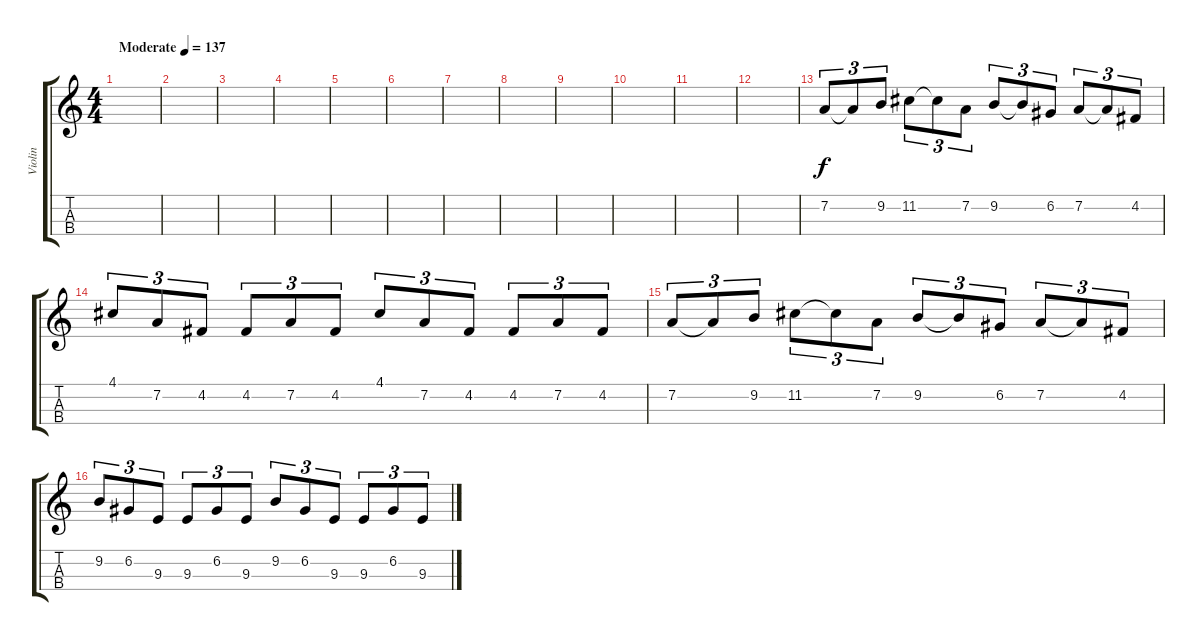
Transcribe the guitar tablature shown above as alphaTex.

\track ("Violin" "Violin") {instrument violin}
\staff {score tabs}
\tuning (A4 D4 G3 C3) {hide}
\ts (4 4)
\tempo (137 "Moderate")
\clef g2
\ks c
|
|
|
|
|
|
|
|
|
|
|
|
7.2.8{tu (3 2)} 7.2{t}.8{tu (3 2)} 9.2.8{tu (3 2)} 11.2.8{tu (3 2)} 11.2{t}.8{tu (3 2)} 7.2.8{tu (3 2)} 9.2.8{tu (3 2)} 9.2{t}.8{tu (3 2)} 6.2.8{tu (3 2)} 7.2.8{tu (3 2)} 7.2{t}.8{tu (3 2)} 4.2.8{tu (3 2)} |
4.1.8{tu (3 2)} 7.2.8{tu (3 2)} 4.2.8{tu (3 2)} 4.2.8{tu (3 2)} 7.2.8{tu (3 2)} 4.2.8{tu (3 2)} 4.1.8{tu (3 2)} 7.2.8{tu (3 2)} 4.2.8{tu (3 2)} 4.2.8{tu (3 2)} 7.2.8{tu (3 2)} 4.2.8{tu (3 2)} |
7.2.8{tu (3 2)} 7.2{t}.8{tu (3 2)} 9.2.8{tu (3 2)} 11.2.8{tu (3 2)} 11.2{t}.8{tu (3 2)} 7.2.8{tu (3 2)} 9.2.8{tu (3 2)} 9.2{t}.8{tu (3 2)} 6.2.8{tu (3 2)} 7.2.8{tu (3 2)} 7.2{t}.8{tu (3 2)} 4.2.8{tu (3 2)} |
9.2.8{tu (3 2)} 6.2.8{tu (3 2)} 9.3.8{tu (3 2)} 9.3.8{tu (3 2)} 6.2.8{tu (3 2)} 9.3.8{tu (3 2)} 9.2.8{tu (3 2)} 6.2.8{tu (3 2)} 9.3.8{tu (3 2)} 9.3.8{tu (3 2)} 6.2.8{tu (3 2)} 9.3.8{tu (3 2)}
